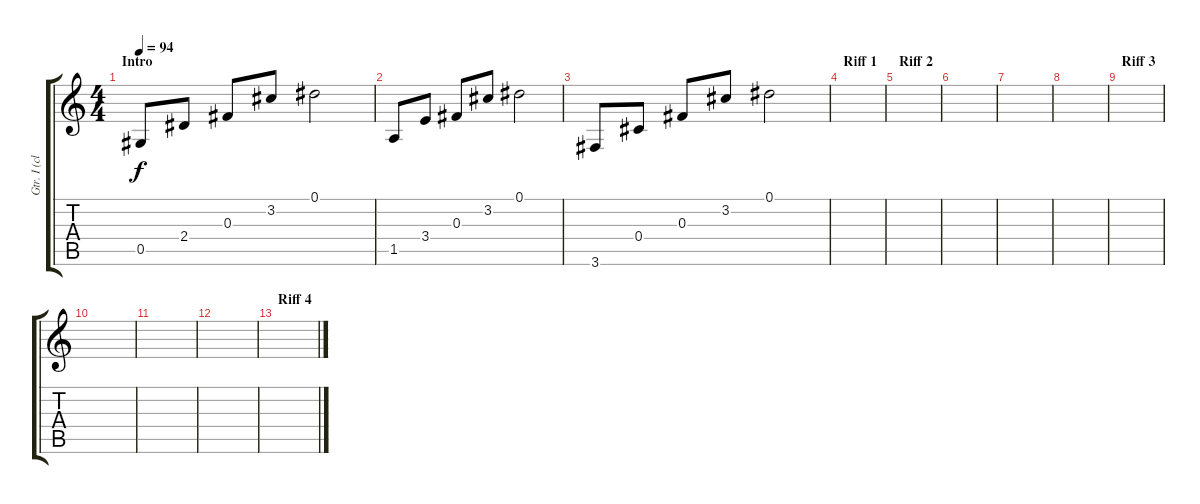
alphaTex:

\track ("Gtr. I (clean)" "Gtr. I (cl") {instrument electricguitarclean}
\staff {score tabs}
\tuning (Eb4 Bb3 Gb3 Db3 Ab2 Eb2) {hide}
\ts (4 4)
\section ("" "Intro")
\tempo 94
\clef g2
\ks c
0.5.8{dy f instrument electricguitarclean} 2.4.8 0.3.8 3.2.8 0.1.2 |
1.5.8 3.4.8 0.3.8 3.2.8 0.1.2 |
3.6.8 0.4.8 0.3.8 3.2.8 0.1.2 |
\section ("" "Riff 1")
|
\section ("" "Riff 2")
|
|
|
|
\section ("" "Riff 3")
|
|
|
|
\section ("" "Riff 4")
